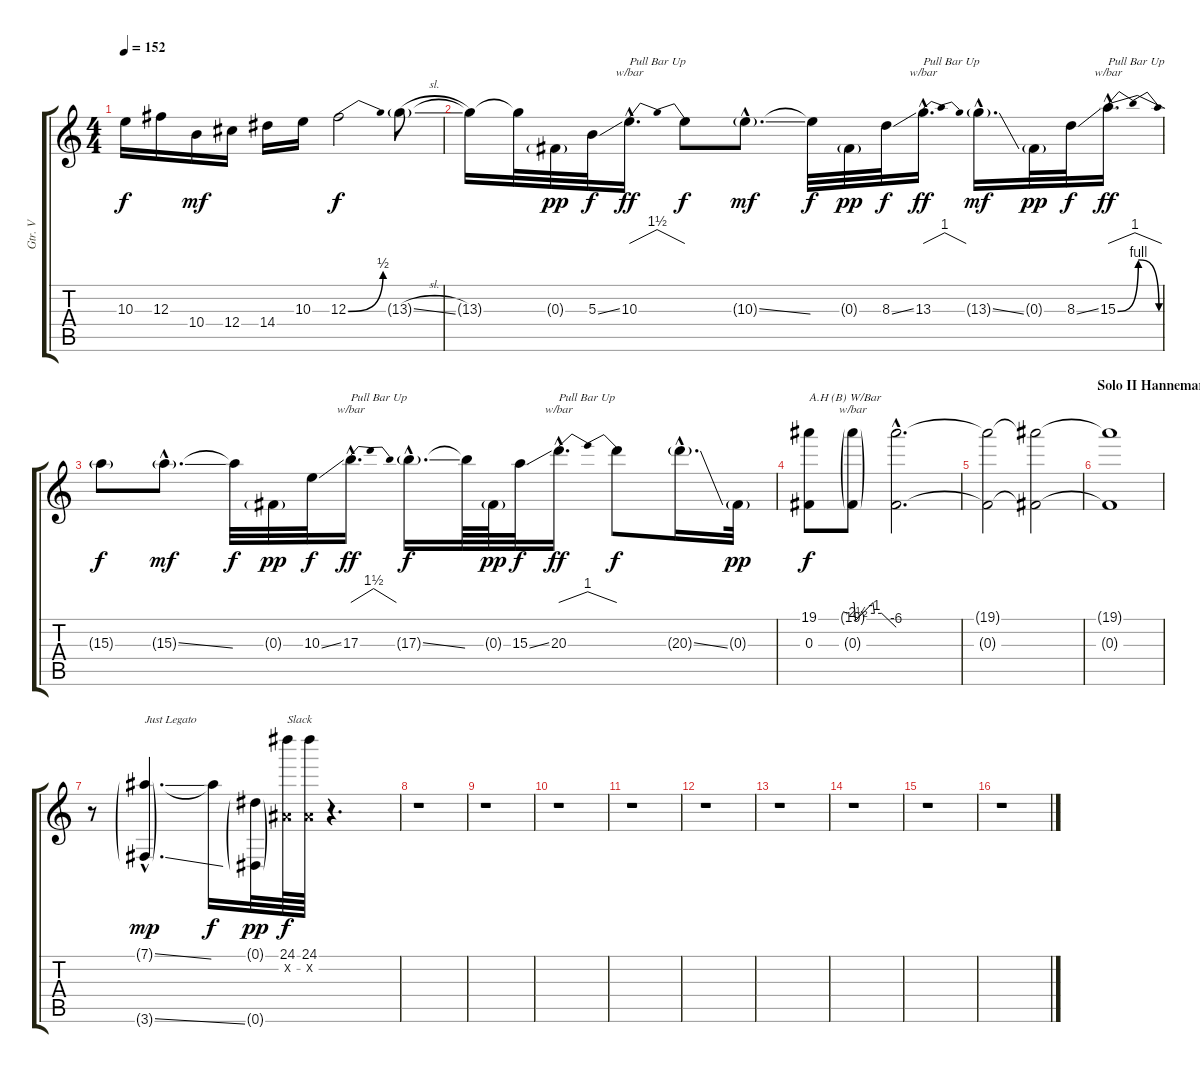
\track ("Gtr. V" "Gtr. V") {instrument overdrivenguitar}
\staff {score tabs}
\tuning (Eb4 Bb3 Gb3 Db3 Ab2 Eb2) {hide}
\ts (4 4)
\tempo 152
\clef g2
\ks c
10.3.16{dy f} 12.3.16 10.4.16{dy mf} 12.4.16 14.4.16 10.3.16 12.3{be (bend 0 0 60 2)}.2{dy f} 13.3{sl g}.8 |
13.3{t}.16 13.3{t}.32 0.3{g}.32{dy pp} 5.3{ss}.32{dy f} 10.3{hac}.16{d tbe (dip default 0 0 30 6 60 0) txt "Pull Bar Up" dy ff} 10.3{t}.8{dy f} 10.3{ss g hac}.8{d dy mf} 10.3{t}.32{dy f} 0.3{g}.32{dy pp} 8.3{ss}.32{dy f} 13.3{hac}.16{d tbe (dip default 0 0 30 4 60 0) txt "Pull Bar Up" dy ff} 13.3{ss g hac}.16{d dy mf} 0.3{g}.32{dy pp} 8.3{ss}.32{dy f} 15.3{be (bendrelease 0 0 30 4 30 4 60 0) hac}.16{d tbe (dip default 0 0 30 4 60 0) txt "Pull Bar Up" dy ff} |
15.3{t}.8{dy f} 15.3{ss g hac}.8{d dy mf} 15.3{t}.32{dy f} 0.3{g}.32{dy pp} 10.3{ss}.32{dy f} 17.3{hac}.16{d tbe (dip default 0 0 30 6 60 0) txt "Pull Bar Up" dy ff} 17.3{ss g hac}.16{d dy f} 17.3{t}.64 0.3{g}.64{dy pp} 15.3{ss}.32{dy f} 20.3{hac}.16{d tbe (dip default 0 0 30 4 60 0) txt "Pull Bar Up" dy ff} 20.3{t}.8{dy f} 20.3{ss g hac}.16{d} 0.3{g}.32{dy pp} |
(19.1 0.3).8{txt "A.H (B) W/Bar" dy f} (19.1{g} 0.3{g}).8{tbe (custom default 0 0 2 0 4 -10 28 0 30 -4 40 -4 60 -24)} (19.1{hac t} 0.3{hac t}).2{d} |
(19.1{t} 0.3{t}).2 (19.1{t} 0.3{t}).2 |
\section ("" "Solo II Hanneman")
(19.1{t} 0.3{t}).1 |
r.8 (7.1{ss g hac} 3.6{ss g hac}).4{d txt "Just Legato" dy mp volume 2} 7.1{t}.16{dy f} (0.1{g} 0.6{g}).32{dy pp} (24.1 0.2{x}).64{txt "Slack" dy f} (24.1 0.2{x}).64 r.4{d} |
r.1{volume 16} |
r.1 |
r.1 |
r.1 |
r.1 |
r.1 |
r.1 |
r.1 |
r.1
